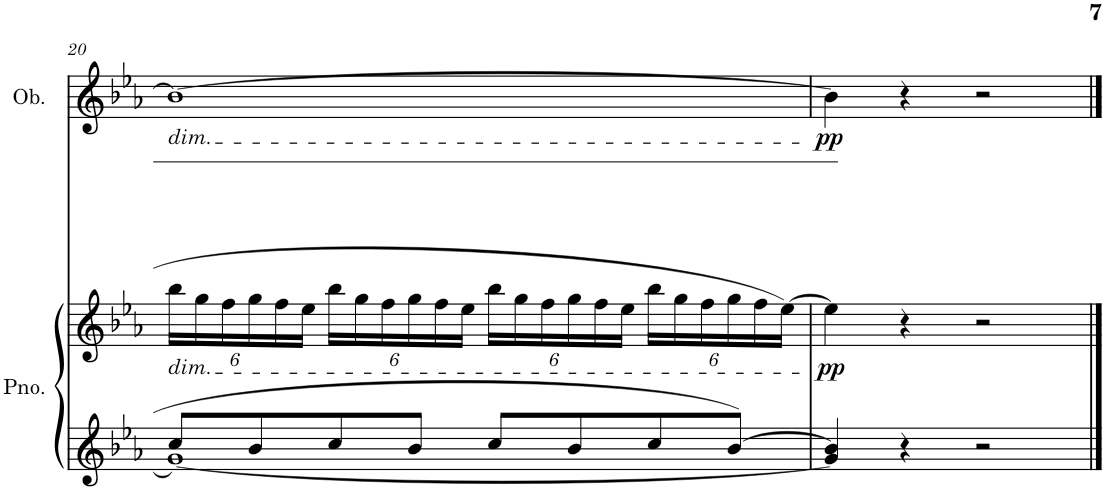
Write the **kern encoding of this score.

**kern	**kern	**dynam	**kern	**dynam
*part2	*part2	*part2	*part1	*part1
*staff3	*staff2	*staff2/3	*staff1	*staff1
*I"Piano	*	*	*I"Oboe	*
*I'Pno.	*	*	*I'Ob.	*
!!LO:PB:g=z
*clefG2	*clefG2	*	*clefG2	*
*k[b-e-a-]	*k[b-e-a-]	*	*k[b-e-a-]	*
*M4/4	*M4/4	*	*M4/4	*
*met(c)	*met(c)	*	*met(c)	*
=20	=20	=20	=20	=20
*^	*	*	*	*
*	*	*Xbrackettup	*	*	*
!	!	!	!	!LO:TX:b:i:t=dim.	!
!	!	!LO:TX:b:i:t=dim.	!	!	!
8cc/L	[1g	24bb-\LL	.	1b-_	.
.	.	24gg\	.	.	.
.	.	24ff\	.	.	.
8b-/	.	24gg\	.	.	.
.	.	24ff\	.	.	.
.	.	24ee-\JJ	.	.	.
8cc/	.	24bb-\LL	.	.	.
.	.	24gg\	.	.	.
.	.	24ff\	.	.	.
8b-/J	.	24gg\	.	.	.
.	.	24ff\	.	.	.
.	.	24ee-\JJ	.	.	.
8cc/L	.	24bb-\LL	.	.	.
.	.	24gg\	.	.	.
.	.	24ff\	.	.	.
8b-/	.	24gg\	.	.	.
.	.	24ff\	.	.	.
.	.	24ee-\JJ	.	.	.
8cc/	.	24bb-\LL	.	.	.
.	.	24gg\	.	.	.
.	.	24ff\	.	.	.
[8b-/J	.	24gg\	.	.	.
.	.	24ff\	.	.	.
.	.	[24ee-\JJ	.	.	.
*v	*v	*	*	*	*
=21	=21	=21	=21	=21
!	!	!LO:DY:b	!	!LO:DY:b
4g/] 4b-/]	4ee-\]	pp	4b-\]	pp
4r	4r	.	4r	.
2r	2r	.	2r	.
==	==	==	==	==
*-	*-	*-	*-	*-
